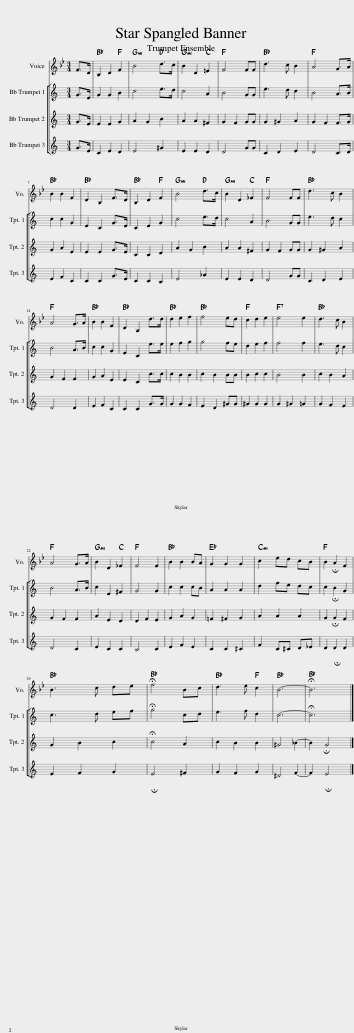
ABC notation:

X:1
%%score 1 [ 2 3 4 ]
L:1/8
M:3/4
I:linebreak $
K:Bb
V:1 treble
V:2 treble transpose=-2
V:3 treble transpose=-2
V:4 treble transpose=-2
V:1
 F>D | B,2 D2 F2 | B4 d>c | B2 D2 =E2 | F4 FF | %5
 d3 c B2 | A4 G>A |$ B2 B2 F2 | D2 B,2 F>D | B,2 D2 F2 | %10
 B4 d>c | B2 D2 _F2 | F4 FF | d3 c B2 |$ A4 G>A | %15
 B2 B2 F2 | D2 B,2 d>d | d2 e2 f2 | f4 ed | c2 d2 e2 | %20
 e4 e2 | d3 c B2 |$ A4 G>A | B2 D2 _F2 | F4 F2 | %25
 B2 B2 BA | G2 G2 G2 | c2 ed cB | B2 !fermata!A2 F2 |$ B3 c de | %30
 !fermata!f4 Bc | d3 e c2 | B6- | !fermata!B6 |] %34
V:2
[K:C] G>E | G2 G2 B2 | c4 e>d | c4 A2 | B4 GG | %5
 e3 d c2 | B4 A>B |$ c2 c2 G2 | E2 C2 G>E | C2 E2 G2 | %10
 c4 e>d | c4 A2 | B4 GG | e3 d c2 |$ B4 A>B | %15
 c2 c2 G2 | E2 C2 e>e | e2 f2 g2 | g4 fe | d2 e2 f2 | %20
 f4 f2 | e3 d c2 |$ B4 A>B | c2 E2 ^F2 | G4 G2 | %25
 c2 c2 cB | A2 A2 A2 | d2 fe dc | c2 !fermata!B2 G2 |$ c3 d ef | %30
 !fermata!g4 cd | e3 f d2 | c6- | !fermata!c6 |] %34
V:3
[K:C] G>E | E2 E2 G2 | A2 G2 B2 | A2 A2 ^F2 | G2 F2 GG | %5
 G2 ^G2 A2 | G2 F2 F>G |$ G2 A2 E2 | E2 E2 G>E | C2 C2 D2 | %10
 A2 G2 B2 | A2 A2 ^F2 | G2 F2 GG | G2 ^G2 A2 |$ G2 F2 F2 | %15
 G2 A2 E2 | E2 C2 c>c | c2 B2 B2 | c2 B2 BB | B2 c2 c2 | %20
 B4 B2 | c2 B2 A2 |$ G2 F2 F2 | A2 E2 D2 | D2 F2 E2 | %25
 G2 A2 G2 | =F2 ^F2 G2 | A2 A2 A2 | G2 !fermata!G2 F2 |$ G2 B2 c2 | %30
 !fermata!c4 A2 | c2 B2 B2 | ^G4 _B2- | B2 !fermata!G4 |] %34
V:4
[K:C] G>E | C2 E2 D2 | E4 ^G2 | E2 E2 D2 | D4 GG | %5
 C2 D2 E2 | D4 C>D |$ E2 F2 C2 | C2 C2 G>E | C2 C2 B,2 | %10
 E4 _A2 | E2 E2 D2 | D4 GG | C2 D2 E2 |$ D4 D2 | %15
 E2 F2 C2 | C2 C2 G>G | G2 G2 F2 | E2 D2 ^GG | ^G2 G2 G2 | %20
 G2 ^G2 =G2 | G2 F2 E2 |$ D4 C2 | E2 C2 C2 | B,4 C2 | %25
 E2 F2 E2 | C2 C2 ^C2 | F2 C^C D_E | D2 !fermata!D2 D2 |$ E2 F2 G2 | %30
 !fermata!E4 ^F2 | G2 F2 G2 | ^D4 F2- | F2 !fermata!E4 |] %34
